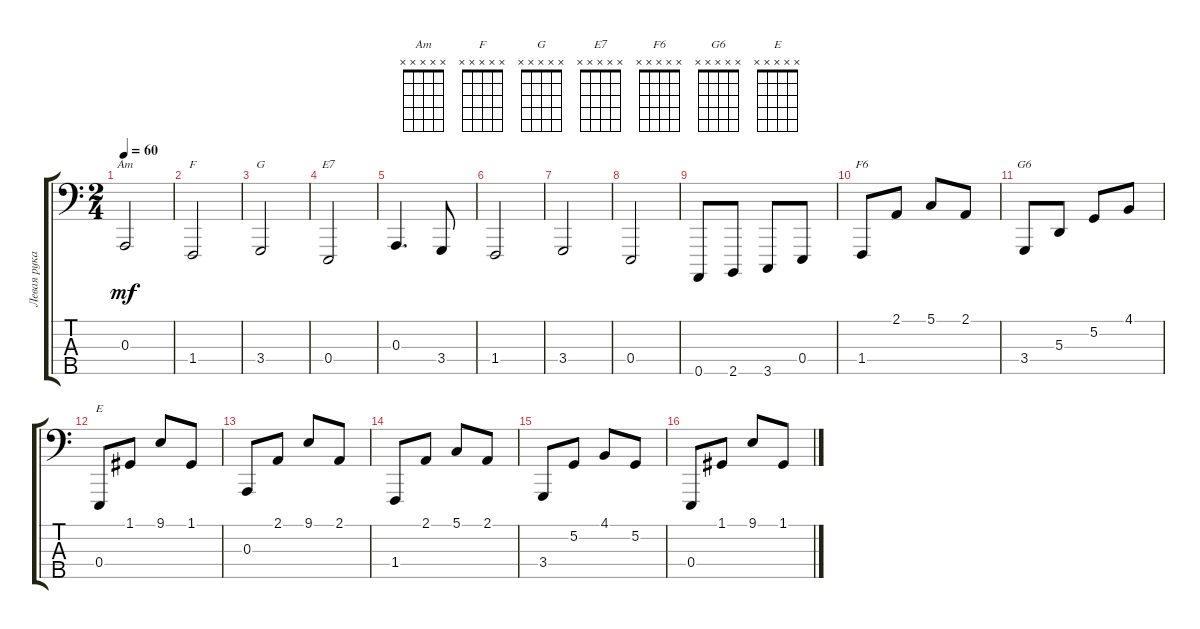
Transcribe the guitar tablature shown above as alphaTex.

\track ("Левая рука" "Левая рука") {instrument brightacousticpiano}
\staff {score tabs}
\tuning (G2 D2 A1 E1 A0) {hide}
\chord ("Am" x x x x x)
\chord ("F" x x x x x)
\chord ("G" x x x x x)
\chord ("E7" x x x x x)
\chord ("F6" x x x x x)
\chord ("G6" x x x x x)
\chord ("E" x x x x x)
\ts (2 4)
\tempo 60
\clef f4
\ks c
0.3.2{ch "Am" dy mf} |
1.4.2{ch "F"} |
3.4.2{ch "G"} |
0.4.2{ch "E7"} |
0.3.4{d} 3.4.8 |
1.4.2 |
3.4.2 |
0.4.2 |
0.5.8 2.5.8 3.5.8 0.4.8 |
1.4.8{ch "F6"} 2.1.8 5.1.8 2.1.8 |
3.4.8{ch "G6"} 5.3.8 5.2.8 4.1.8 |
0.4.8{ch "E"} 1.1.8 9.1.8 1.1.8 |
0.3.8 2.1.8 9.1.8 2.1.8 |
1.4.8 2.1.8 5.1.8 2.1.8 |
3.4.8 5.2.8 4.1.8 5.2.8 |
0.4.8 1.1.8 9.1.8 1.1.8
